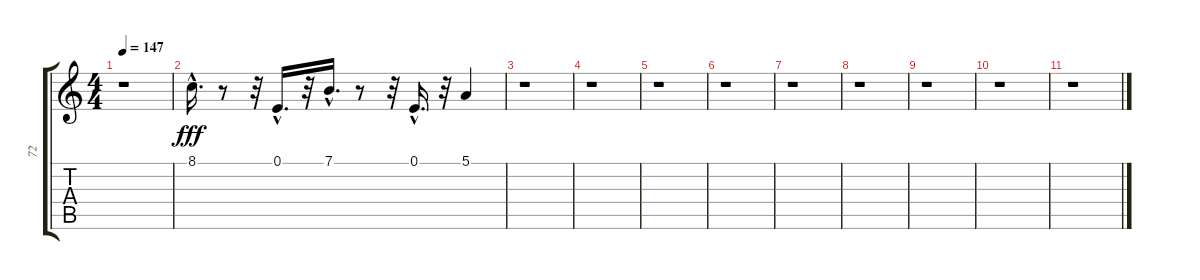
\track ("72" "72") {instrument piccolo}
\staff {score tabs}
\tuning (E4 B3 G3 D3 A2 E2) {hide}
\ts (4 4)
\tempo 147
\clef g2
\ks c
r.1{dy fff} |
8.1{hac}.16{d} r.8 r.32 0.1{hac}.16{d} r.32 7.1{hac}.16{d} r.8 r.32 0.1{hac}.16{d} r.32 5.1.4 |
r.1 |
r.1 |
r.1 |
r.1 |
r.1 |
r.1 |
r.1 |
r.1 |
r.1
